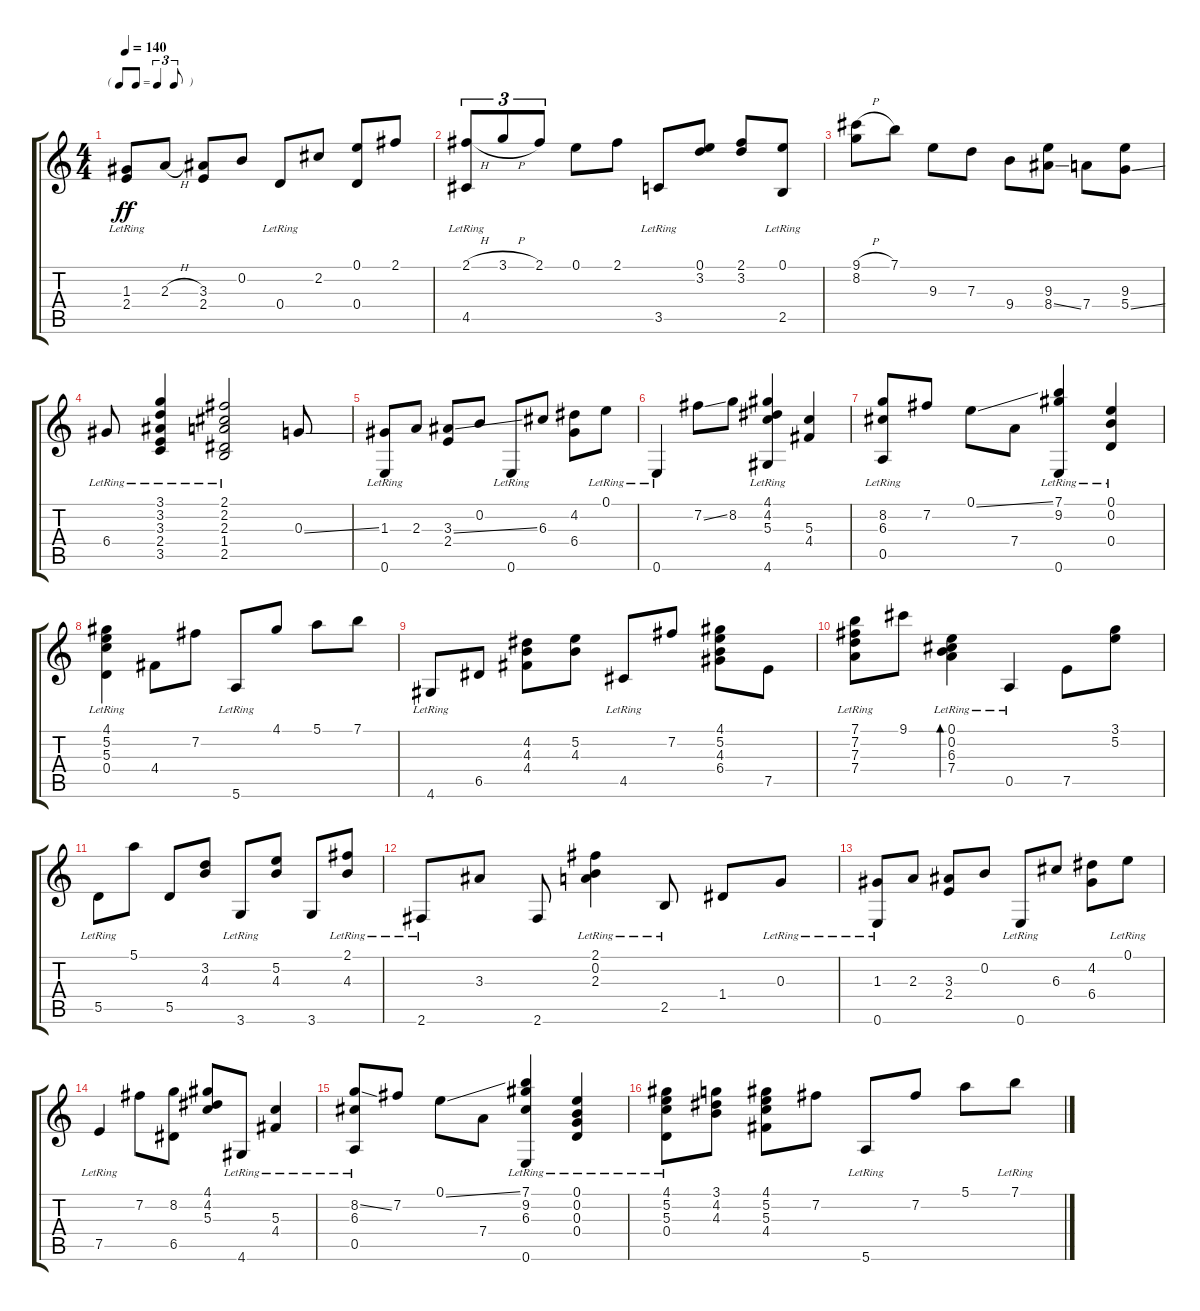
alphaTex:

\track "" {instrument acousticguitarsteel}
\staff {score tabs}
\tuning (E4 B3 G3 D3 A2 E2) {hide}
\ts (4 4)
\tf triplet8th
\tempo 140
\clef g2
\ks c
(1.3 2.4{lr}).8{dy ff instrument acousticguitarsteel} 2.3{h}.8 (3.3 2.4).8 0.2.8 0.4{lr}.8 2.2.8 (0.1 0.4).8 2.1.8 |
(2.1{h} 4.5{lr}).8{tu (3 2)} 3.1{h}.8{tu (3 2)} 2.1.8{tu (3 2)} 0.1.8 2.1.8 3.5{lr}.8 (0.1 3.2).8 (2.1 3.2).8 (0.1 2.5{lr}).8 |
(9.1{h} 8.2).8 7.1.8 9.3.8 7.3.8 9.4.8 (9.3 8.4{ss}).8 7.4.8 (9.3 5.4{ss}).8 |
6.4{lr}.8 (3.1 3.2 3.3 2.4 3.5{lr}).4 (2.1 2.2 2.3 1.4 2.5{lr}).2 0.3{ss}.8 |
(1.3 0.6{lr}).8 2.3.8 (3.3{ss} 2.4).8 0.2.8 0.6{lr}.8 6.3.8 (4.2 6.4).8 0.1{lr}.8 |
0.6{lr}.4 7.2{ss}.8 8.2.8 (4.1 4.2 5.3 4.6{lr}).4 (5.3 4.4).4 |
(8.2 6.3 0.5{lr}).8 7.2.8 0.1{ss}.8 7.4.8 (7.1 9.2 0.6{lr}).4 (0.1 0.2 0.4{lr}).4 |
(4.1 5.2 5.3 0.4{lr}).4 4.4.8 7.2.8 5.6{lr}.8 4.1.8 5.1.8 7.1.8 |
4.6{lr}.8 6.5.8 (4.2 4.3 4.4).8 (5.2 4.3).8 4.5{lr}.8 7.2.8 (4.1 5.2 4.3 6.4).8 7.5.8 |
(7.1 7.2 7.3 7.4{lr}).8 9.1.8 (0.1 0.2 6.3 7.4{lr}).4{bd 120} 0.5{lr}.4 7.5.8 (3.1 5.2).8 |
5.5{lr}.8 5.1.8 5.5.8 (3.2 4.3).8 3.6{lr}.8 (5.2 4.3).8 3.6.8 (2.1{lr} 4.3{lr}).8 |
2.6{lr}.8 3.3.8 2.6.8 (2.1 0.2 2.3{lr}).4 2.5{lr}.8 1.4.8 0.3{lr}.8 |
(1.3 0.6{lr}).8 2.3.8 (3.3 2.4).8 0.2.8 0.6{lr}.8 6.3.8 (4.2 6.4).8 0.1{lr}.8 |
7.5{lr}.4 7.2.8 (8.2 6.5).8 (4.1 4.2 5.3).8 4.6{lr}.8 (5.3 4.4{lr}).4 |
(8.2{ss} 6.3 0.5{lr}).8 7.2.8 0.1{ss}.8 7.4.8 (7.1 9.2 6.3 0.6{lr}).4 (0.1 0.2 0.3 0.4{lr}).4 |
(4.1 5.2 5.3 0.4{lr}).8 (3.1 4.2 4.3).8 (4.1 5.2 5.3 4.4).8 7.2.8 5.6{lr}.8 7.2.8 5.1.8 7.1{lr}.8
